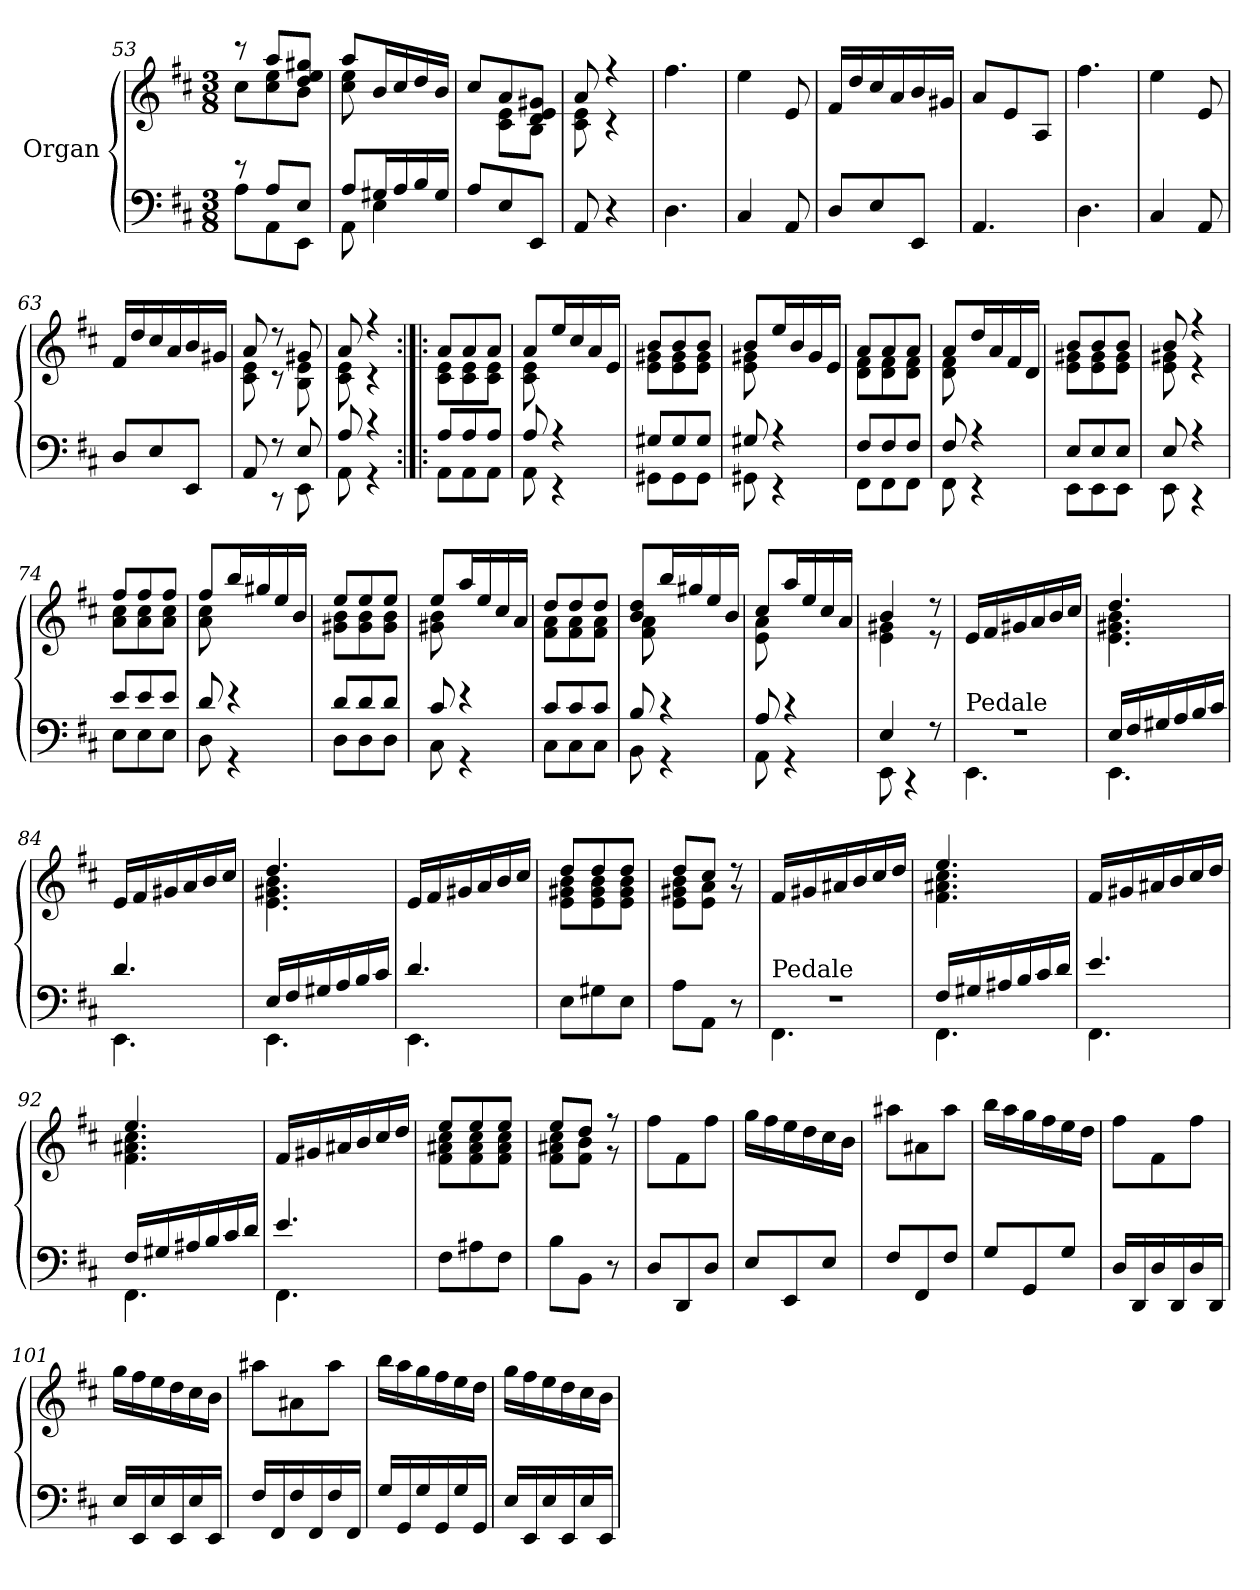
**kern	**kern
*part1	*part1
*staff2	*staff1
*I"Organ	*
*clefF4	*clefG2
*k[f#c#]	*k[f#c#]
*M3/8	*M3/8
=53	=53
*^	*^
8r	8A\L	8r	8cc#\L
8A/L	8AA\	8aa/L	8cc#\ 8ee\
8E/J	8EE\J	8dd/ 8ee/ 8gg#X/J	8b\J
=54	=54	=54	=54
8A/L	8AA\	8aa/L	8cc#\ 8ee\
16G#X/L	4E\	16b/L	4ryy
16A/	.	16cc#/	.
16B/	.	16dd/	.
16G#/JJ	.	16b/JJ	.
*v	*v	*	*
=55	=55	=55
8A/L	8cc#/L	8ryy
8E/	8a/	8c#\ 8e\L
8EE/J	8d/ 8e/ 8g#X/J	8B\J
=56	=56	=56
8AA/	8a/	8c#\ 8e\
4r	4r	4r
*	*v	*v
=57	=57
4.D\	4.ff#\
=58	=58
4C#/	4ee\
8AA/	8e/
=59	=59
8D/L	16f#/LL
.	16dd/
8E/	16cc#/
.	16a/
8EE/J	16b/
.	16g#X/JJ
=60	=60
4.AA/	8a/L
.	8e/
.	8A/J
!!LO:LB:g=z
=61	=61
4.D\	4.ff#\
=62	=62
4C#/	4ee\
8AA/	8e/
=63	=63
8D/L	16f#/LL
.	16dd/
8E/	16cc#/
.	16a/
8EE/J	16b/
.	16g#X/JJ
=64	=64
*^	*^
8AA/	8ryy	8a/	8c#\ 8e\
8r	8r	8r	8r
8E/	8EE\	8g#X/	8B\ 8e\
=65	=65	=65	=65
8A/	8AA\	8a/	8c#\ 8e\
4r	4r	4r	4r
=66:|!|:	=66:|!|:	=66:|!|:	=66:|!|:
8A/L	8AA\L	8a/L	8c#\ 8e\L
8A/	8AA\	8a/	8c#\ 8e\
8A/J	8AA\J	8a/J	8c#\ 8e\J
=67	=67	=67	=67
8A/	8AA\	8a/L	8c#\ 8e\
4r	4r	16ee/L	4ryy
.	.	16cc#/	.
.	.	16a/	.
.	.	16e/JJ	.
=68	=68	=68	=68
8G#X/L	8GG#X\L	8b/L	8e\ 8g#X\L
8G#/	8GG#\	8b/	8e\ 8g#\
8G#/J	8GG#\J	8b/J	8e\ 8g#\J
=69	=69	=69	=69
8G#X/	8GG#X\	8b/L	8e\ 8g#X\
4r	4r	16ee/L	4ryy
.	.	16b/	.
.	.	16g#/	.
.	.	16e/JJ	.
!!LO:LB:g=z	!!
=70	=70	=70	=70
8F#/L	8FF#\L	8a/L	8d\ 8f#\L
8F#/	8FF#\	8a/	8d\ 8f#\
8F#/J	8FF#\J	8a/J	8d\ 8f#\J
=71	=71	=71	=71
8F#/	8FF#\	8a/L	8d\ 8f#\
4r	4r	16dd/L	4ryy
.	.	16a/	.
.	.	16f#/	.
.	.	16d/JJ	.
=72	=72	=72	=72
8E/L	8EE\L	8b/L	8e\ 8g#X\L
8E/	8EE\	8b/	8e\ 8g#\
8E/J	8EE\J	8b/J	8e\ 8g#\J
=73	=73	=73	=73
8E/	8EE\	8b/	8e\ 8g#X\
4r	4r	4r	4r
=74	=74	=74	=74
8e/L	8E\L	8ff#/L	8a\ 8cc#\L
8e/	8E\	8ff#/	8a\ 8cc#\
8e/J	8E\J	8ff#/J	8a\ 8cc#\J
=75	=75	=75	=75
8d/	8D\	8ff#/L	8a\ 8cc#\
4r	4r	16bb/L	4ryy
.	.	16gg#X/	.
.	.	16ee/	.
.	.	16b/JJ	.
=76	=76	=76	=76
8d/L	8D\L	8ee/L	8g#X\ 8b\L
8d/	8D\	8ee/	8g#\ 8b\
8d/J	8D\J	8ee/J	8g#\ 8b\J
=77	=77	=77	=77
8c#/	8C#\	8ee/L	8g#X\ 8b\
4r	4r	16aa/L	4ryy
.	.	16ee/	.
.	.	16cc#/	.
.	.	16a/JJ	.
=78	=78	=78	=78
8c#/L	8C#\L	8dd/L	8f#\ 8a\L
8c#/	8C#\	8dd/	8f#\ 8a\
8c#/J	8C#\J	8dd/J	8f#\ 8a\J
=79	=79	=79	=79
8B/	8BB\	8b/ 8dd/L	8f#\ 8a\
4r	4r	16bb/L	4ryy
.	.	16gg#X/	.
.	.	16ee/	.
.	.	16b/JJ	.
=80	=80	=80	=80
8A/	8AA\	8cc#/L	8e\ 8a\
4r	4r	16aa/L	4ryy
.	.	16ee/	.
.	.	16cc#/	.
.	.	16a/JJ	.
!!LO:LB:g=z	!!
=81	=81	=81	=81
4E/	8EE\	4b/	4e\ 4g#X\
.	4r	.	.
8r	.	8r	8r
=82	=82	=82	=82
!LO:TX:a:t=Pedale	!	!	!
*	*	*v	*v
4.r	4.EE\	16e/LL
.	.	16f#/
.	.	16g#X/
.	.	16a/
.	.	16b/
.	.	16cc#/JJ
=83	=83	=83
*	*	*^
16E/LL	4.EE\	4.dd/	4.e\ 4.g#X\ 4.b\
16F#/	.	.	.
16G#X/	.	.	.
16A/	.	.	.
16B/	.	.	.
16c#/JJ	.	.	.
*	*	*v	*v
=84	=84	=84
4.d/	4.EE\	16e/LL
.	.	16f#/
.	.	16g#X/
.	.	16a/
.	.	16b/
.	.	16cc#/JJ
=85	=85	=85
*	*	*^
16E/LL	4.EE\	4.dd/	4.e\ 4.g#X\ 4.b\
16F#/	.	.	.
16G#X/	.	.	.
16A/	.	.	.
16B/	.	.	.
16c#/JJ	.	.	.
*	*	*v	*v
=86	=86	=86
4.d/	4.EE\	16e/LL
.	.	16f#/
.	.	16g#X/
.	.	16a/
.	.	16b/
.	.	16cc#/JJ
*v	*v	*
=87	=87
*	*^
8E\L	8dd/L	8e\ 8g#X\ 8b\L
8G#X\	8dd/	8e\ 8g#\ 8b\
8E\J	8dd/J	8e\ 8g#\ 8b\J
=88	=88	=88
8A\L	8dd/L	8e\ 8g#X\ 8b\L
8AA\J	8cc#/J	8e\ 8a\J
8r	8r	8r
=89	=89	=89
*^	*	*
!LO:TX:a:t=Pedale	!	!	!
*	*	*v	*v
4.r	4.FF#\	16f#/LL
.	.	16g#X/
.	.	16a#X/
.	.	16b/
.	.	16cc#/
.	.	16dd/JJ
!!LO:LB:g=z
=90	=90	=90
*	*	*^
16F#/LL	4.FF#\	4.ee/	4.f#\ 4.a#X\ 4.cc#\
16G#X/	.	.	.
16A#X/	.	.	.
16B/	.	.	.
16c#/	.	.	.
16d/JJ	.	.	.
*	*	*v	*v
=91	=91	=91
4.e/	4.FF#\	16f#/LL
.	.	16g#X/
.	.	16a#X/
.	.	16b/
.	.	16cc#/
.	.	16dd/JJ
=92	=92	=92
*	*	*^
16F#/LL	4.FF#\	4.ee/	4.f#\ 4.a#X\ 4.cc#\
16G#X/	.	.	.
16A#X/	.	.	.
16B/	.	.	.
16c#/	.	.	.
16d/JJ	.	.	.
*	*	*v	*v
=93	=93	=93
4.e/	4.FF#\	16f#/LL
.	.	16g#X/
.	.	16a#X/
.	.	16b/
.	.	16cc#/
.	.	16dd/JJ
*v	*v	*
=94	=94
*	*^
8F#\L	8ee/L	8f#\ 8a#X\ 8cc#\L
8A#X\	8ee/	8f#\ 8a#\ 8cc#\
8F#\J	8ee/J	8f#\ 8a#\ 8cc#\J
=95	=95	=95
8B\L	8ee/L	8f#\ 8a#X\ 8cc#\L
8BB\J	8dd/J	8f#\ 8b\J
8r	8r	8r
*	*v	*v
=96	=96
8D/L	8ff#\L
8DD/	8f#\
8D/J	8ff#\J
=97	=97
8E/L	16gg\LL
.	16ff#\
8EE/	16ee\
.	16dd\
8E/J	16cc#\
.	16b\JJ
=98	=98
8F#/L	8aa#X\L
8FF#/	8a#X\
8F#/J	8aa#\J
!!LO:LB:g=z
=99	=99
8G/L	16bb\LL
.	16aa\
8GG/	16gg\
.	16ff#\
8G/J	16ee\
.	16dd\JJ
=100	=100
16D/LL	8ff#\L
16DD/	.
16D/	8f#\
16DD/	.
16D/	8ff#\J
16DD/JJ	.
=101	=101
16E/LL	16gg\LL
16EE/	16ff#\
16E/	16ee\
16EE/	16dd\
16E/	16cc#\
16EE/JJ	16b\JJ
=102	=102
16F#/LL	8aa#X\L
16FF#/	.
16F#/	8a#X\
16FF#/	.
16F#/	8aa#\J
16FF#/JJ	.
=103	=103
16G/LL	16bb\LL
16GG/	16aa\
16G/	16gg\
16GG/	16ff#\
16G/	16ee\
16GG/JJ	16dd\JJ
=104	=104
16E/LL	16gg\LL
16EE/	16ff#\
16E/	16ee\
16EE/	16dd\
16E/	16cc#\
16EE/JJ	16b\JJ
=	=
*-	*-
